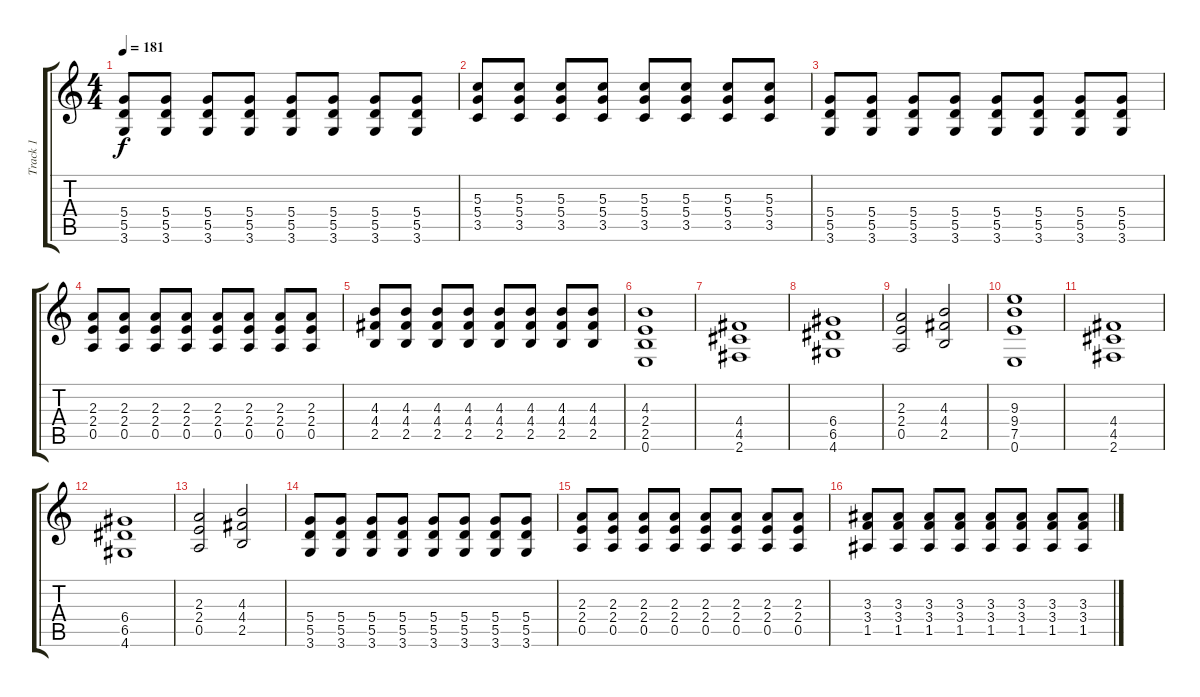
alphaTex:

\track ("Track 1" "Track 1") {instrument distortionguitar}
\staff {score tabs}
\tuning (E4 B3 G3 D3 A2 E2) {hide}
\ts (4 4)
\tempo 181
\clef g2
\ks c
(5.4 5.5 3.6).8{dy f} (5.4 5.5 3.6).8 (5.4 5.5 3.6).8 (5.4 5.5 3.6).8 (5.4 5.5 3.6).8 (5.4 5.5 3.6).8 (5.4 5.5 3.6).8 (5.4 5.5 3.6).8 |
(5.3 5.4 3.5).8 (5.3 5.4 3.5).8 (5.3 5.4 3.5).8 (5.3 5.4 3.5).8 (5.3 5.4 3.5).8 (5.3 5.4 3.5).8 (5.3 5.4 3.5).8 (5.3 5.4 3.5).8 |
(5.4 5.5 3.6).8 (5.4 5.5 3.6).8 (5.4 5.5 3.6).8 (5.4 5.5 3.6).8 (5.4 5.5 3.6).8 (5.4 5.5 3.6).8 (5.4 5.5 3.6).8 (5.4 5.5 3.6).8 |
(2.3 2.4 0.5).8 (2.3 2.4 0.5).8 (2.3 2.4 0.5).8 (2.3 2.4 0.5).8 (2.3 2.4 0.5).8 (2.3 2.4 0.5).8 (2.3 2.4 0.5).8 (2.3 2.4 0.5).8 |
(4.3 4.4 2.5).8 (4.3 4.4 2.5).8 (4.3 4.4 2.5).8 (4.3 4.4 2.5).8 (4.3 4.4 2.5).8 (4.3 4.4 2.5).8 (4.3 4.4 2.5).8 (4.3 4.4 2.5).8 |
(4.3 2.4 2.5 0.6).1 |
(4.4 4.5 2.6).1 |
(6.4 6.5 4.6).1 |
(2.3 2.4 0.5).2 (4.3 4.4 2.5).2 |
(9.3 9.4 7.5 0.6).1 |
(4.4 4.5 2.6).1 |
(6.4 6.5 4.6).1 |
(2.3 2.4 0.5).2 (4.3 4.4 2.5).2 |
(5.4 5.5 3.6).8 (5.4 5.5 3.6).8 (5.4 5.5 3.6).8 (5.4 5.5 3.6).8 (5.4 5.5 3.6).8 (5.4 5.5 3.6).8 (5.4 5.5 3.6).8 (5.4 5.5 3.6).8 |
(2.3 2.4 0.5).8 (2.3 2.4 0.5).8 (2.3 2.4 0.5).8 (2.3 2.4 0.5).8 (2.3 2.4 0.5).8 (2.3 2.4 0.5).8 (2.3 2.4 0.5).8 (2.3 2.4 0.5).8 |
(3.3 3.4 1.5).8 (3.3 3.4 1.5).8 (3.3 3.4 1.5).8 (3.3 3.4 1.5).8 (3.3 3.4 1.5).8 (3.3 3.4 1.5).8 (3.3 3.4 1.5).8 (3.3 3.4 1.5).8
